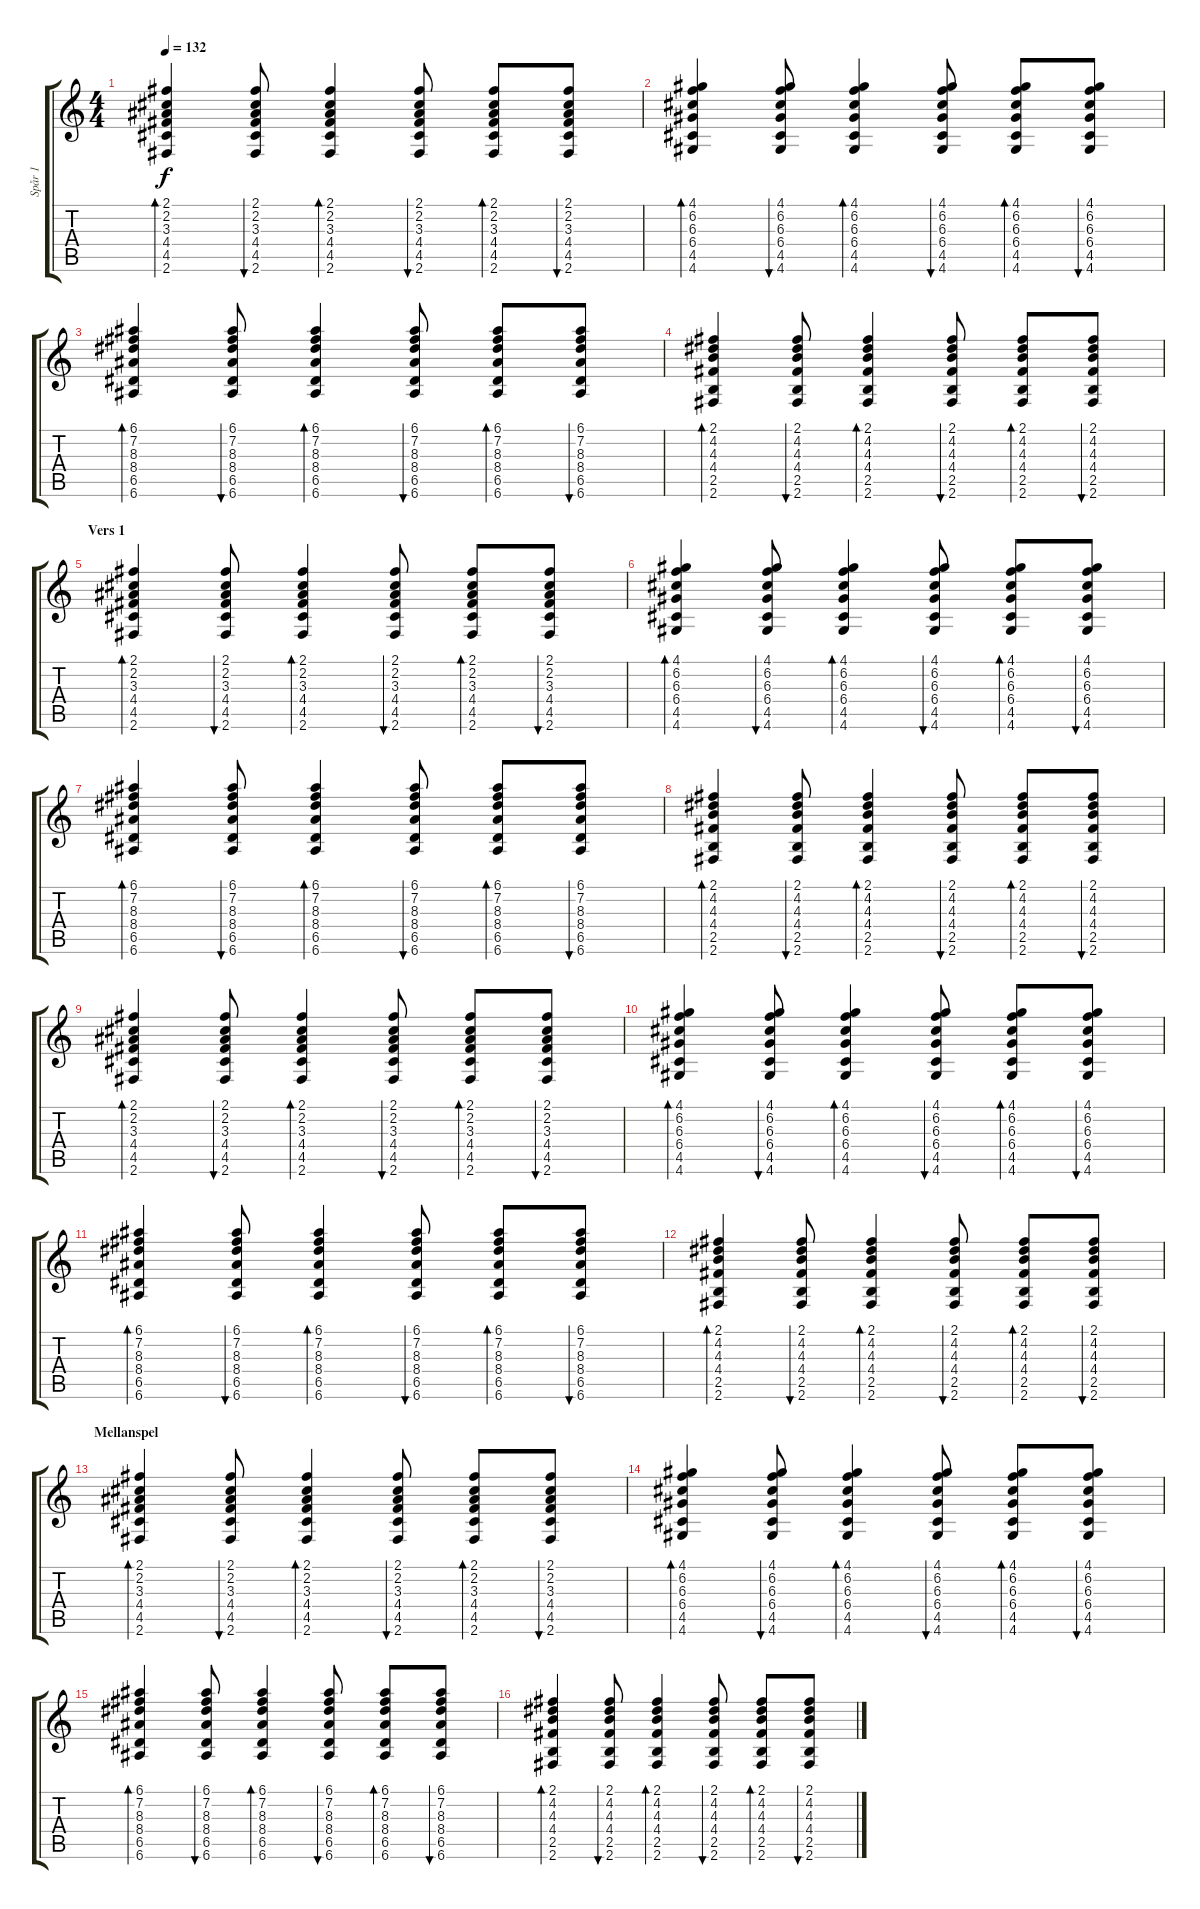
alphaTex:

\track ("Spår 1" "Spår 1") {instrument electricguitarjazz}
\staff {score tabs}
\tuning (E4 B3 G3 D3 A2 E2) {hide}
\ts (4 4)
\tempo 132
\clef g2
\ks c
(2.1 2.2 3.3 4.4 4.5 2.6).4{bd 60 dy f} (2.1 2.2 3.3 4.4 4.5 2.6).8{bu 120} (2.1 2.2 3.3 4.4 4.5 2.6).4{bd 120} (2.1 2.2 3.3 4.4 4.5 2.6).8{bu 60} (2.1 2.2 3.3 4.4 4.5 2.6).8{bd 60} (2.1 2.2 3.3 4.4 4.5 2.6).8{bu 60} |
(4.1 6.2 6.3 6.4 4.5 4.6).4{bd 60} (4.1 6.2 6.3 6.4 4.5 4.6).8{bu 120} (4.1 6.2 6.3 6.4 4.5 4.6).4{bd 120} (4.1 6.2 6.3 6.4 4.5 4.6).8{bu 60} (4.1 6.2 6.3 6.4 4.5 4.6).8{bd 60} (4.1 6.2 6.3 6.4 4.5 4.6).8{bu 60} |
(6.1 7.2 8.3 8.4 6.5 6.6).4{bd 60} (6.1 7.2 8.3 8.4 6.5 6.6).8{bu 120} (6.1 7.2 8.3 8.4 6.5 6.6).4{bd 120} (6.1 7.2 8.3 8.4 6.5 6.6).8{bu 60} (6.1 7.2 8.3 8.4 6.5 6.6).8{bd 60} (6.1 7.2 8.3 8.4 6.5 6.6).8{bu 60} |
(2.1 4.2 4.3 4.4 2.5 2.6).4{bd 60} (2.1 4.2 4.3 4.4 2.5 2.6).8{bu 120} (2.1 4.2 4.3 4.4 2.5 2.6).4{bd 120} (2.1 4.2 4.3 4.4 2.5 2.6).8{bu 60} (2.1 4.2 4.3 4.4 2.5 2.6).8{bd 60} (2.1 4.2 4.3 4.4 2.5 2.6).8{bu 60} |
\section ("" "Vers 1")
(2.1 2.2 3.3 4.4 4.5 2.6).4{bd 60} (2.1 2.2 3.3 4.4 4.5 2.6).8{bu 120} (2.1 2.2 3.3 4.4 4.5 2.6).4{bd 120} (2.1 2.2 3.3 4.4 4.5 2.6).8{bu 60} (2.1 2.2 3.3 4.4 4.5 2.6).8{bd 60} (2.1 2.2 3.3 4.4 4.5 2.6).8{bu 60} |
(4.1 6.2 6.3 6.4 4.5 4.6).4{bd 60} (4.1 6.2 6.3 6.4 4.5 4.6).8{bu 120} (4.1 6.2 6.3 6.4 4.5 4.6).4{bd 120} (4.1 6.2 6.3 6.4 4.5 4.6).8{bu 60} (4.1 6.2 6.3 6.4 4.5 4.6).8{bd 60} (4.1 6.2 6.3 6.4 4.5 4.6).8{bu 60} |
(6.1 7.2 8.3 8.4 6.5 6.6).4{bd 60} (6.1 7.2 8.3 8.4 6.5 6.6).8{bu 120} (6.1 7.2 8.3 8.4 6.5 6.6).4{bd 120} (6.1 7.2 8.3 8.4 6.5 6.6).8{bu 60} (6.1 7.2 8.3 8.4 6.5 6.6).8{bd 60} (6.1 7.2 8.3 8.4 6.5 6.6).8{bu 60} |
(2.1 4.2 4.3 4.4 2.5 2.6).4{bd 60} (2.1 4.2 4.3 4.4 2.5 2.6).8{bu 120} (2.1 4.2 4.3 4.4 2.5 2.6).4{bd 120} (2.1 4.2 4.3 4.4 2.5 2.6).8{bu 60} (2.1 4.2 4.3 4.4 2.5 2.6).8{bd 60} (2.1 4.2 4.3 4.4 2.5 2.6).8{bu 60} |
(2.1 2.2 3.3 4.4 4.5 2.6).4{bd 60} (2.1 2.2 3.3 4.4 4.5 2.6).8{bu 120} (2.1 2.2 3.3 4.4 4.5 2.6).4{bd 120} (2.1 2.2 3.3 4.4 4.5 2.6).8{bu 60} (2.1 2.2 3.3 4.4 4.5 2.6).8{bd 60} (2.1 2.2 3.3 4.4 4.5 2.6).8{bu 60} |
(4.1 6.2 6.3 6.4 4.5 4.6).4{bd 60} (4.1 6.2 6.3 6.4 4.5 4.6).8{bu 120} (4.1 6.2 6.3 6.4 4.5 4.6).4{bd 120} (4.1 6.2 6.3 6.4 4.5 4.6).8{bu 60} (4.1 6.2 6.3 6.4 4.5 4.6).8{bd 60} (4.1 6.2 6.3 6.4 4.5 4.6).8{bu 60} |
(6.1 7.2 8.3 8.4 6.5 6.6).4{bd 60} (6.1 7.2 8.3 8.4 6.5 6.6).8{bu 120} (6.1 7.2 8.3 8.4 6.5 6.6).4{bd 120} (6.1 7.2 8.3 8.4 6.5 6.6).8{bu 60} (6.1 7.2 8.3 8.4 6.5 6.6).8{bd 60} (6.1 7.2 8.3 8.4 6.5 6.6).8{bu 60} |
(2.1 4.2 4.3 4.4 2.5 2.6).4{bd 60} (2.1 4.2 4.3 4.4 2.5 2.6).8{bu 120} (2.1 4.2 4.3 4.4 2.5 2.6).4{bd 120} (2.1 4.2 4.3 4.4 2.5 2.6).8{bu 60} (2.1 4.2 4.3 4.4 2.5 2.6).8{bd 60} (2.1 4.2 4.3 4.4 2.5 2.6).8{bu 60} |
\section ("" "Mellanspel")
(2.1 2.2 3.3 4.4 4.5 2.6).4{bd 60} (2.1 2.2 3.3 4.4 4.5 2.6).8{bu 120} (2.1 2.2 3.3 4.4 4.5 2.6).4{bd 120} (2.1 2.2 3.3 4.4 4.5 2.6).8{bu 60} (2.1 2.2 3.3 4.4 4.5 2.6).8{bd 60} (2.1 2.2 3.3 4.4 4.5 2.6).8{bu 60} |
(4.1 6.2 6.3 6.4 4.5 4.6).4{bd 60} (4.1 6.2 6.3 6.4 4.5 4.6).8{bu 120} (4.1 6.2 6.3 6.4 4.5 4.6).4{bd 120} (4.1 6.2 6.3 6.4 4.5 4.6).8{bu 60} (4.1 6.2 6.3 6.4 4.5 4.6).8{bd 60} (4.1 6.2 6.3 6.4 4.5 4.6).8{bu 60} |
(6.1 7.2 8.3 8.4 6.5 6.6).4{bd 60} (6.1 7.2 8.3 8.4 6.5 6.6).8{bu 120} (6.1 7.2 8.3 8.4 6.5 6.6).4{bd 120} (6.1 7.2 8.3 8.4 6.5 6.6).8{bu 60} (6.1 7.2 8.3 8.4 6.5 6.6).8{bd 60} (6.1 7.2 8.3 8.4 6.5 6.6).8{bu 60} |
(2.1 4.2 4.3 4.4 2.5 2.6).4{bd 60} (2.1 4.2 4.3 4.4 2.5 2.6).8{bu 120} (2.1 4.2 4.3 4.4 2.5 2.6).4{bd 120} (2.1 4.2 4.3 4.4 2.5 2.6).8{bu 60} (2.1 4.2 4.3 4.4 2.5 2.6).8{bd 60} (2.1 4.2 4.3 4.4 2.5 2.6).8{bu 60}
